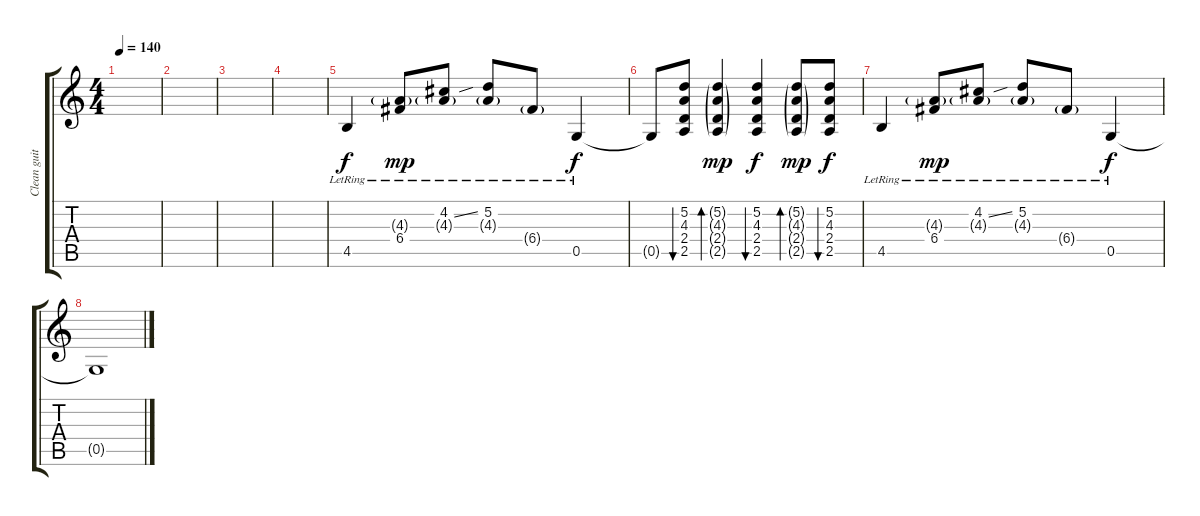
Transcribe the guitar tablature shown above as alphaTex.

\track ("Clean guitar" "Clean guit") {instrument electricguitarclean}
\staff {score tabs}
\tuning (D4 A3 F3 C3 G2 C2) {hide}
\ts (4 4)
\tempo 140
\clef g2
\ks c
|
|
|
|
4.5{lr}.4{instrument acousticguitarsteel} (4.3{g} 6.4{lr}).8{dy mp} (4.2{ss lr} 4.3{g}).8 (5.2{lr} 4.3{g}).8 6.4{g lr}.8 0.5{lr}.4{dy f} |
0.5{t}.8 (5.2 4.3 2.4 2.5).8{bu 120} (5.2{g} 4.3{g} 2.4{g} 2.5{g}).4{bd 60 dy mp} (5.2 4.3 2.4 2.5).4{bu 60 dy f} (5.2{g} 4.3{g} 2.4{g} 2.5{g}).8{bd 60 dy mp} (5.2 4.3 2.4 2.5).8{bu 60 dy f} |
4.5{lr}.4{instrument acousticguitarsteel} (4.3{g} 6.4{lr}).8{dy mp} (4.2{ss lr} 4.3{g}).8 (5.2{lr} 4.3{g}).8 6.4{g lr}.8 0.5{lr}.4{dy f} |
0.5{t}.1
